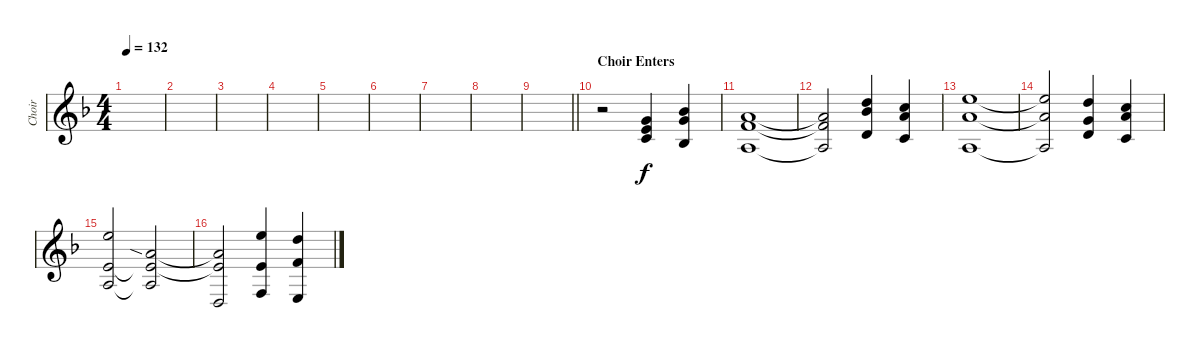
\track ("Choir" "Choir") {instrument choiraahs}
\staff {score}
\tuning (E4 B3 G3 D3 A2 D2) {hide}
\ts (4 4)
\tempo 132
\clef g2
\ks dminor
|
|
|
|
|
|
|
|
\barLineRight lightlight
|
\section ("" "Choir Enters")
r.2 (3.1 5.2 5.3).4 (6.1 8.2 3.3).4 |
(5.1 6.2 2.3).1 |
(5.1{t} 6.2{t} 2.3{t}).2 (10.1 11.2 7.3).4 (8.1 10.2 5.3).4 |
(12.1 10.2 2.3).1 |
(12.1{t} 10.2{t} 2.3{t}).2 (10.1 8.2 7.3).4 (8.1 10.2 5.3).4 |
(12.1 5.2 2.3).2 (5.1{sia} 5.2{t} 2.3{t}).2 |
(5.1{t} 5.2{t} 0.4).2 (12.1 5.2 3.4).4 (10.1 6.2 2.4).4
